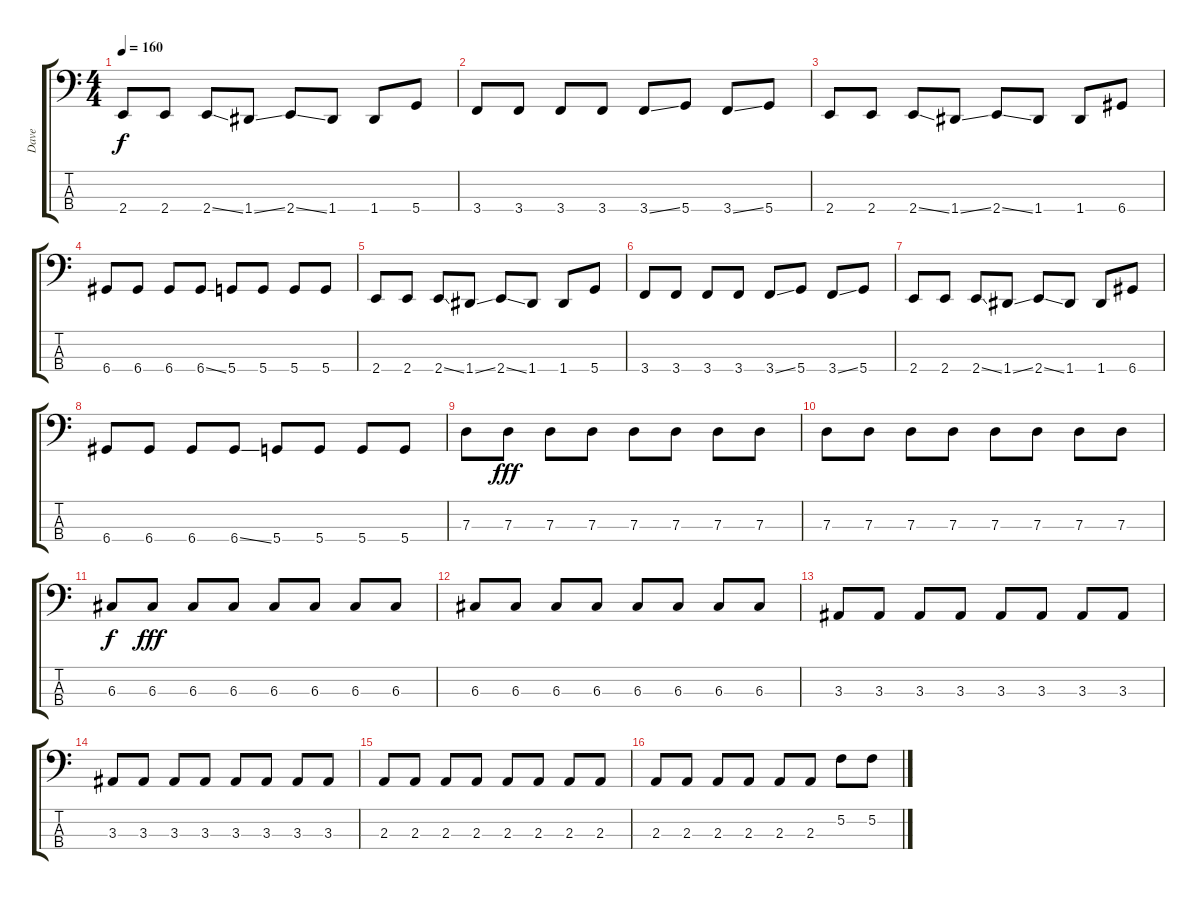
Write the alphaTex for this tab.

\track ("Dave" "Dave") {instrument electricbasspick}
\staff {score tabs}
\tuning (F2 C2 G1 D1) {hide}
\ts (4 4)
\tempo 160
\clef f4
\ks c
2.4.8{dy f} 2.4.8 2.4{ss}.8 1.4{ss}.8 2.4{ss}.8 1.4.8 1.4.8 5.4.8 |
3.4.8 3.4.8 3.4.8 3.4.8 3.4{ss}.8 5.4.8 3.4{ss}.8 5.4.8 |
2.4.8 2.4.8 2.4{ss}.8 1.4{ss}.8 2.4{ss}.8 1.4.8 1.4.8 6.4.8 |
6.4.8 6.4.8 6.4.8 6.4{ss}.8 5.4.8 5.4.8 5.4.8 5.4.8 |
2.4.8 2.4.8 2.4{ss}.8 1.4{ss}.8 2.4{ss}.8 1.4.8 1.4.8 5.4.8 |
3.4.8 3.4.8 3.4.8 3.4.8 3.4{ss}.8 5.4.8 3.4{ss}.8 5.4.8 |
2.4.8 2.4.8 2.4{ss}.8 1.4{ss}.8 2.4{ss}.8 1.4.8 1.4.8 6.4.8 |
6.4.8 6.4.8 6.4.8 6.4{ss}.8 5.4.8 5.4.8 5.4.8 5.4.8 |
7.3.8 7.3.8{dy fff} 7.3.8 7.3.8 7.3.8 7.3.8 7.3.8 7.3.8 |
7.3.8 7.3.8 7.3.8 7.3.8 7.3.8 7.3.8 7.3.8 7.3.8 |
6.3.8{dy f} 6.3.8{dy fff} 6.3.8 6.3.8 6.3.8 6.3.8 6.3.8 6.3.8 |
6.3.8 6.3.8 6.3.8 6.3.8 6.3.8 6.3.8 6.3.8 6.3.8 |
3.3.8 3.3.8 3.3.8 3.3.8 3.3.8 3.3.8 3.3.8 3.3.8 |
3.3.8 3.3.8 3.3.8 3.3.8 3.3.8 3.3.8 3.3.8 3.3.8 |
2.3.8 2.3.8 2.3.8 2.3.8 2.3.8 2.3.8 2.3.8 2.3.8 |
2.3.8 2.3.8 2.3.8 2.3.8 2.3.8 2.3.8 5.2.8 5.2.8
